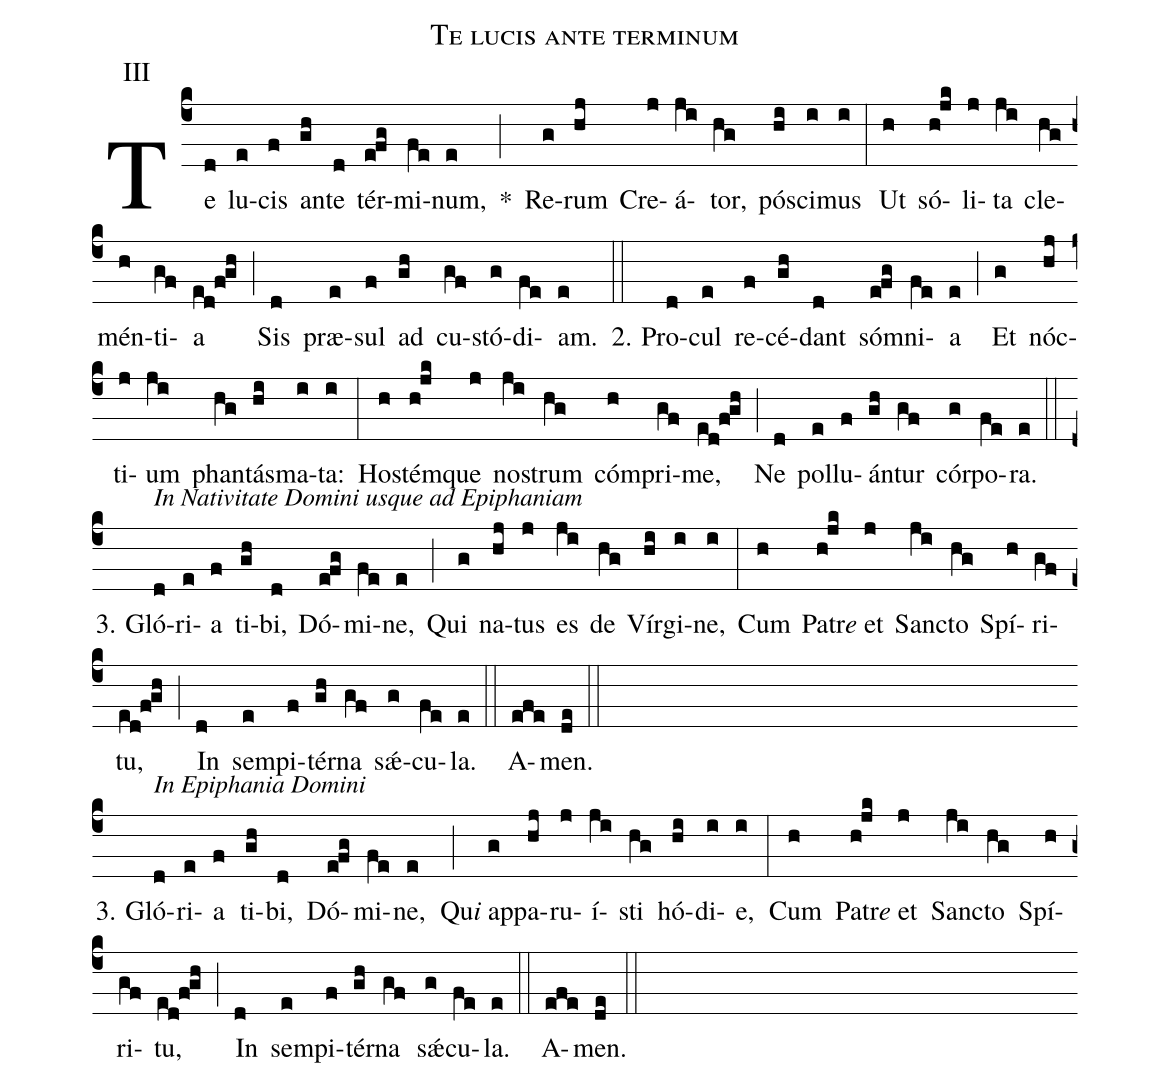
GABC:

name:Te lucis ante terminum;
mode: 3;
annotation: III;
%%
(c4) Te(d) lu(e)cis(f) an(gh)te(d) tér(e!fg)mi(fe)num,(e) *(;)
Re(g)rum(hj) Cre(j)á(ji)tor,(hg) pó(hi)sci(i)mus(i) (:)
Ut(h) só(h!jk)li(j)ta(ji) cle(hg)mén(h)ti(gf)a(ed!f!gh) (;)
Sis(d) præ(e)sul(f) ad(gh) cu(gf)stó(g)di(fe)am.(e) (::)
2. Pro(d)cul(e) re(f)cé(gh)dant(d) sóm(e!fg)ni(fe)a(e) (;)
Et(g) nóc(hj)ti(j)um(ji) phan(hg)tás(hi)ma(i)ta:(i) (:)
Ho(h)stém(h!jk)que(j) no(ji)strum(hg) cóm(h)pri(gf)me,(ed!f!gh) (;)
Ne(d) pol(e)lu(f)án(gh)tur(gf) cór(g)po(fe)ra.(e) (::)

(Z) <alt>In Nativitate Domini usque ad Epiphaniam</alt>3. Gló(d)ri(e)a(f) ti(gh)bi,(d) Dó(e!fg)mi(fe)ne,(e) (;)
Qui(g) na(hj)tus(j) es(ji) de(hg) Vír(hi)gi(i)ne,(i) (:)
Cum(h) Pa(h!jk)tr<i>e</i> {e}t(j) Sanc(ji)to(hg) Spí(h)ri(gf)tu,(ed!f!gh) (;)
In(d) sem(e)pi(f)tér(gh)na(gf) sǽ(g)cu(fe)la.(e) (::)
A(efe)men.(de) (::)

(Z-) <alt>In Epiphania Domini</alt>3. Gló(d)ri(e)a(f) ti(gh)bi,(d) Dó(e!fg)mi(fe)ne,(e) (;)
Qu<i>i</i> {a}p(g)pa(hj)ru(j)í(ji)sti(hg) hó(hi)di(i)e,(i) (:)
Cum(h) Pa(h!jk)tr<i>e</i> {e}t(j) Sanc(ji)to(hg) Spí(h)ri(gf)tu,(ed!f!gh) (;)
In(d) sem(e)pi(f)tér(gh)na(gf) s<sp>'ae</sp>(g)cu(fe)la.(e) (::)
A(efe)men.(de) (::)
